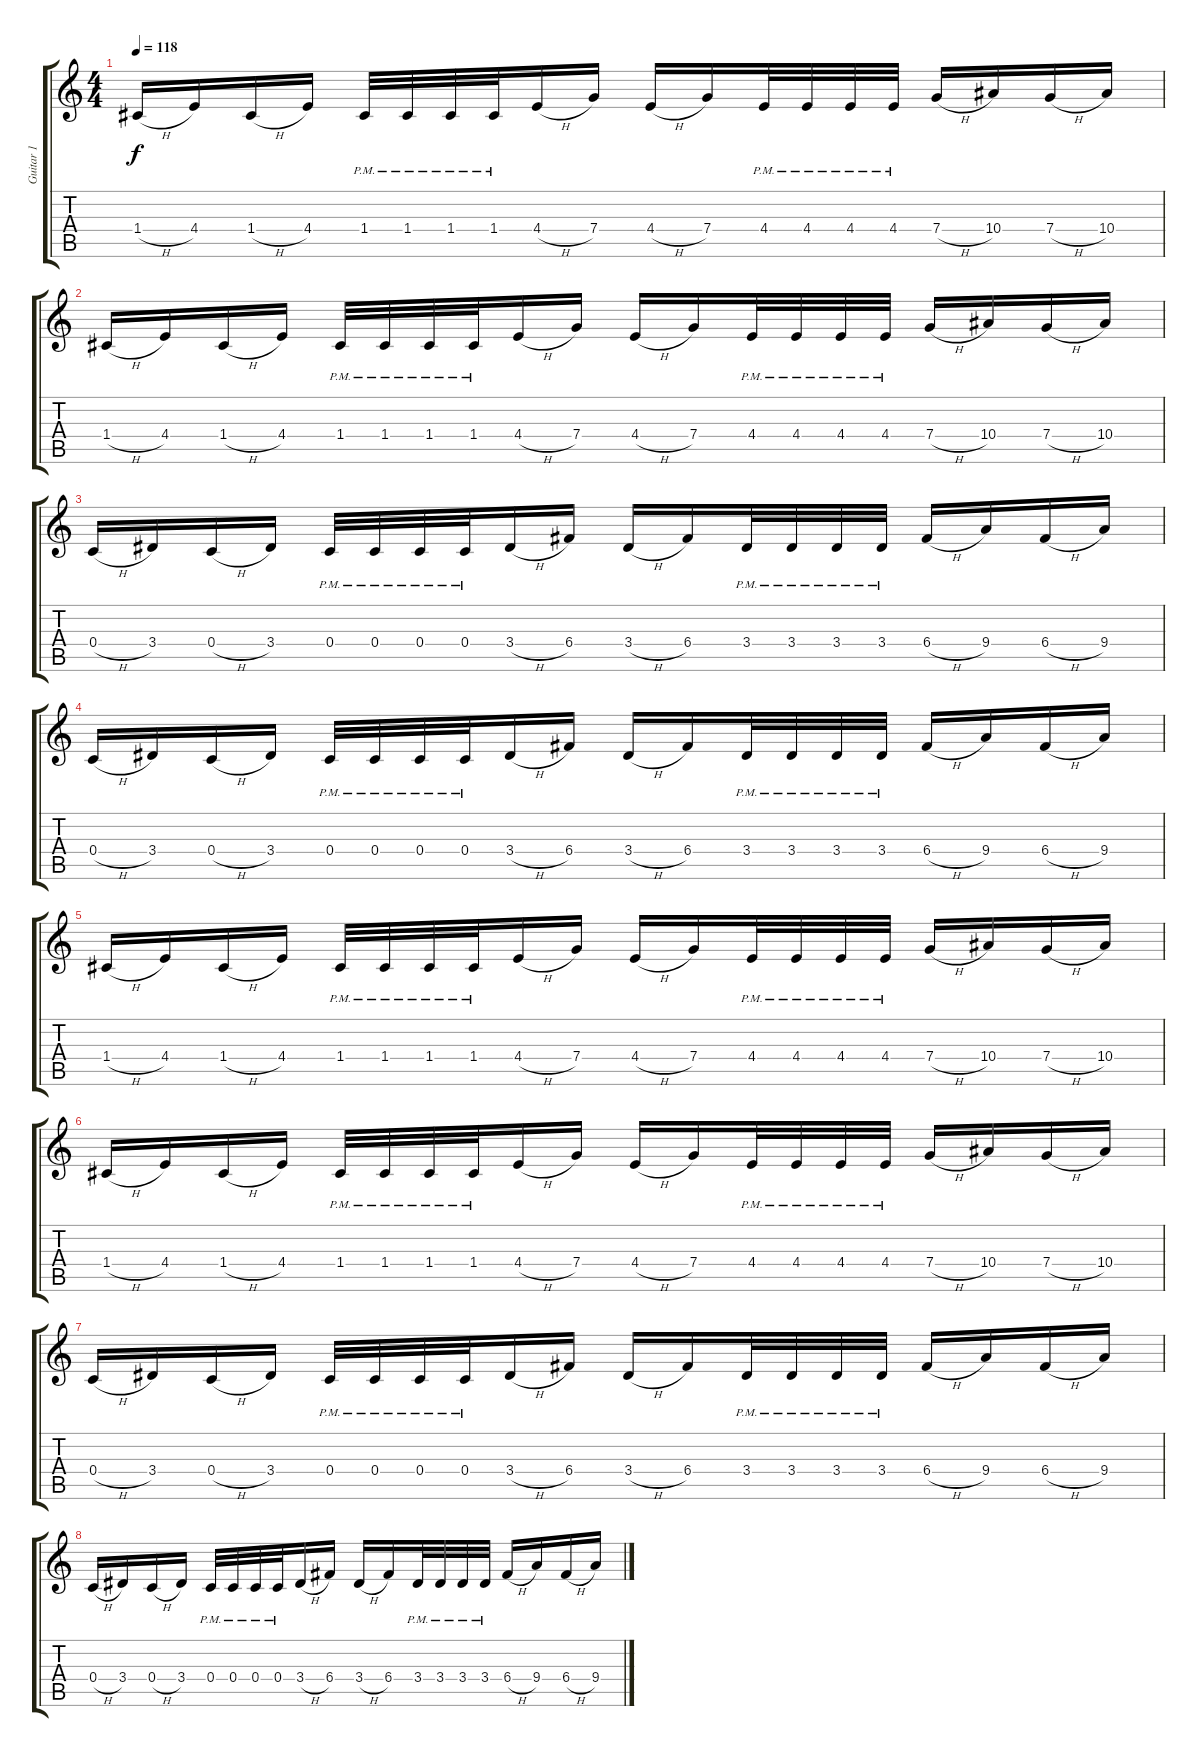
\track ("Guitar 1" "Guitar 1") {instrument distortionguitar}
\staff {score tabs}
\tuning (D4 A3 F3 C3 G2 C2) {hide}
\ts (4 4)
\tempo 118
\clef g2
\ks c
1.4{h}.16{dy f} 4.4.16 1.4{h}.16 4.4.16 1.4{pm}.32 1.4{pm}.32 1.4{pm}.32 1.4{pm}.32 4.4{h}.16 7.4.16 4.4{h}.16 7.4.16 4.4{pm}.32 4.4{pm}.32 4.4{pm}.32 4.4{pm}.32 7.4{h}.16 10.4.16 7.4{h}.16 10.4.16 |
1.4{h}.16 4.4.16 1.4{h}.16 4.4.16 1.4{pm}.32 1.4{pm}.32 1.4{pm}.32 1.4{pm}.32 4.4{h}.16 7.4.16 4.4{h}.16 7.4.16 4.4{pm}.32 4.4{pm}.32 4.4{pm}.32 4.4{pm}.32 7.4{h}.16 10.4.16 7.4{h}.16 10.4.16 |
0.4{h}.16 3.4.16 0.4{h}.16 3.4.16 0.4{pm}.32 0.4{pm}.32 0.4{pm}.32 0.4{pm}.32 3.4{h}.16 6.4.16 3.4{h}.16 6.4.16 3.4{pm}.32 3.4{pm}.32 3.4{pm}.32 3.4{pm}.32 6.4{h}.16 9.4.16 6.4{h}.16 9.4.16 |
0.4{h}.16 3.4.16 0.4{h}.16 3.4.16 0.4{pm}.32 0.4{pm}.32 0.4{pm}.32 0.4{pm}.32 3.4{h}.16 6.4.16 3.4{h}.16 6.4.16 3.4{pm}.32 3.4{pm}.32 3.4{pm}.32 3.4{pm}.32 6.4{h}.16 9.4.16 6.4{h}.16 9.4.16 |
1.4{h}.16 4.4.16 1.4{h}.16 4.4.16 1.4{pm}.32 1.4{pm}.32 1.4{pm}.32 1.4{pm}.32 4.4{h}.16 7.4.16 4.4{h}.16 7.4.16 4.4{pm}.32 4.4{pm}.32 4.4{pm}.32 4.4{pm}.32 7.4{h}.16 10.4.16 7.4{h}.16 10.4.16 |
1.4{h}.16 4.4.16 1.4{h}.16 4.4.16 1.4{pm}.32 1.4{pm}.32 1.4{pm}.32 1.4{pm}.32 4.4{h}.16 7.4.16 4.4{h}.16 7.4.16 4.4{pm}.32 4.4{pm}.32 4.4{pm}.32 4.4{pm}.32 7.4{h}.16 10.4.16 7.4{h}.16 10.4.16 |
0.4{h}.16 3.4.16 0.4{h}.16 3.4.16 0.4{pm}.32 0.4{pm}.32 0.4{pm}.32 0.4{pm}.32 3.4{h}.16 6.4.16 3.4{h}.16 6.4.16 3.4{pm}.32 3.4{pm}.32 3.4{pm}.32 3.4{pm}.32 6.4{h}.16 9.4.16 6.4{h}.16 9.4.16 |
0.4{h}.16 3.4.16 0.4{h}.16 3.4.16 0.4{pm}.32 0.4{pm}.32 0.4{pm}.32 0.4{pm}.32 3.4{h}.16 6.4.16 3.4{h}.16 6.4.16 3.4{pm}.32 3.4{pm}.32 3.4{pm}.32 3.4{pm}.32 6.4{h}.16 9.4.16 6.4{h}.16 9.4.16
